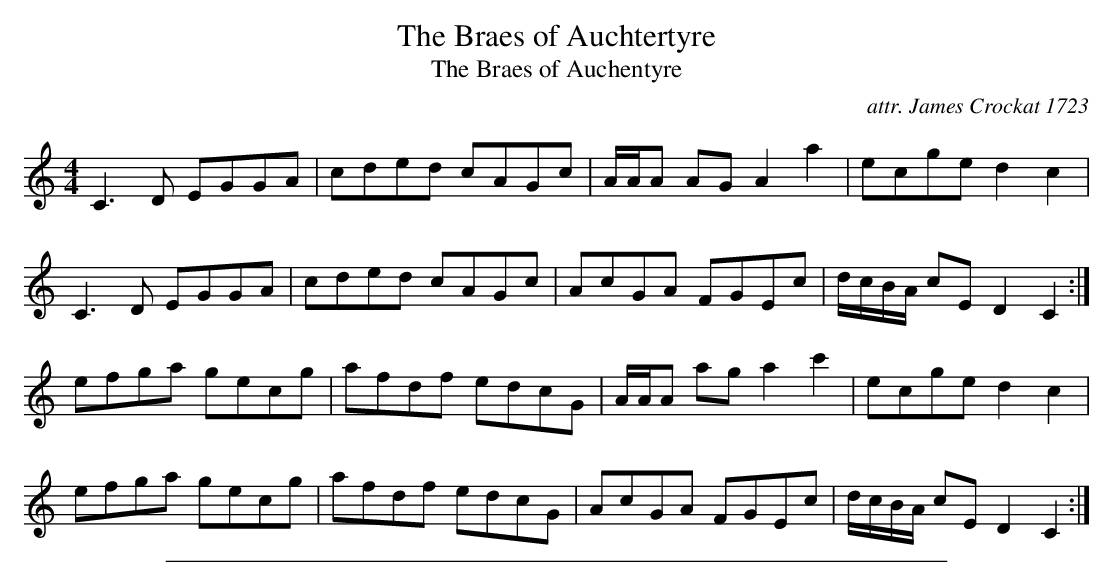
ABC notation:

X:1
T: Braes of Auchtertyre, The
T: Braes of Auchentyre, The
C:attr. James Crockat 1723
M:4/4
L:1/8
K:C
C3D EGGA | cded cAGc | A/A/A AG A2a2 | ecge d2c2 |
C3D EGGA | cded cAGc | AcGA FGEc | d/c/B/A/ cE D2C2 :|
efga gecg | afdf edcG | A/A/A ag a2c'2 | ecge d2c2 |
efga gecg | afdf edcG | AcGA FGEc | d/c/B/A/ cE D2C2 :|
